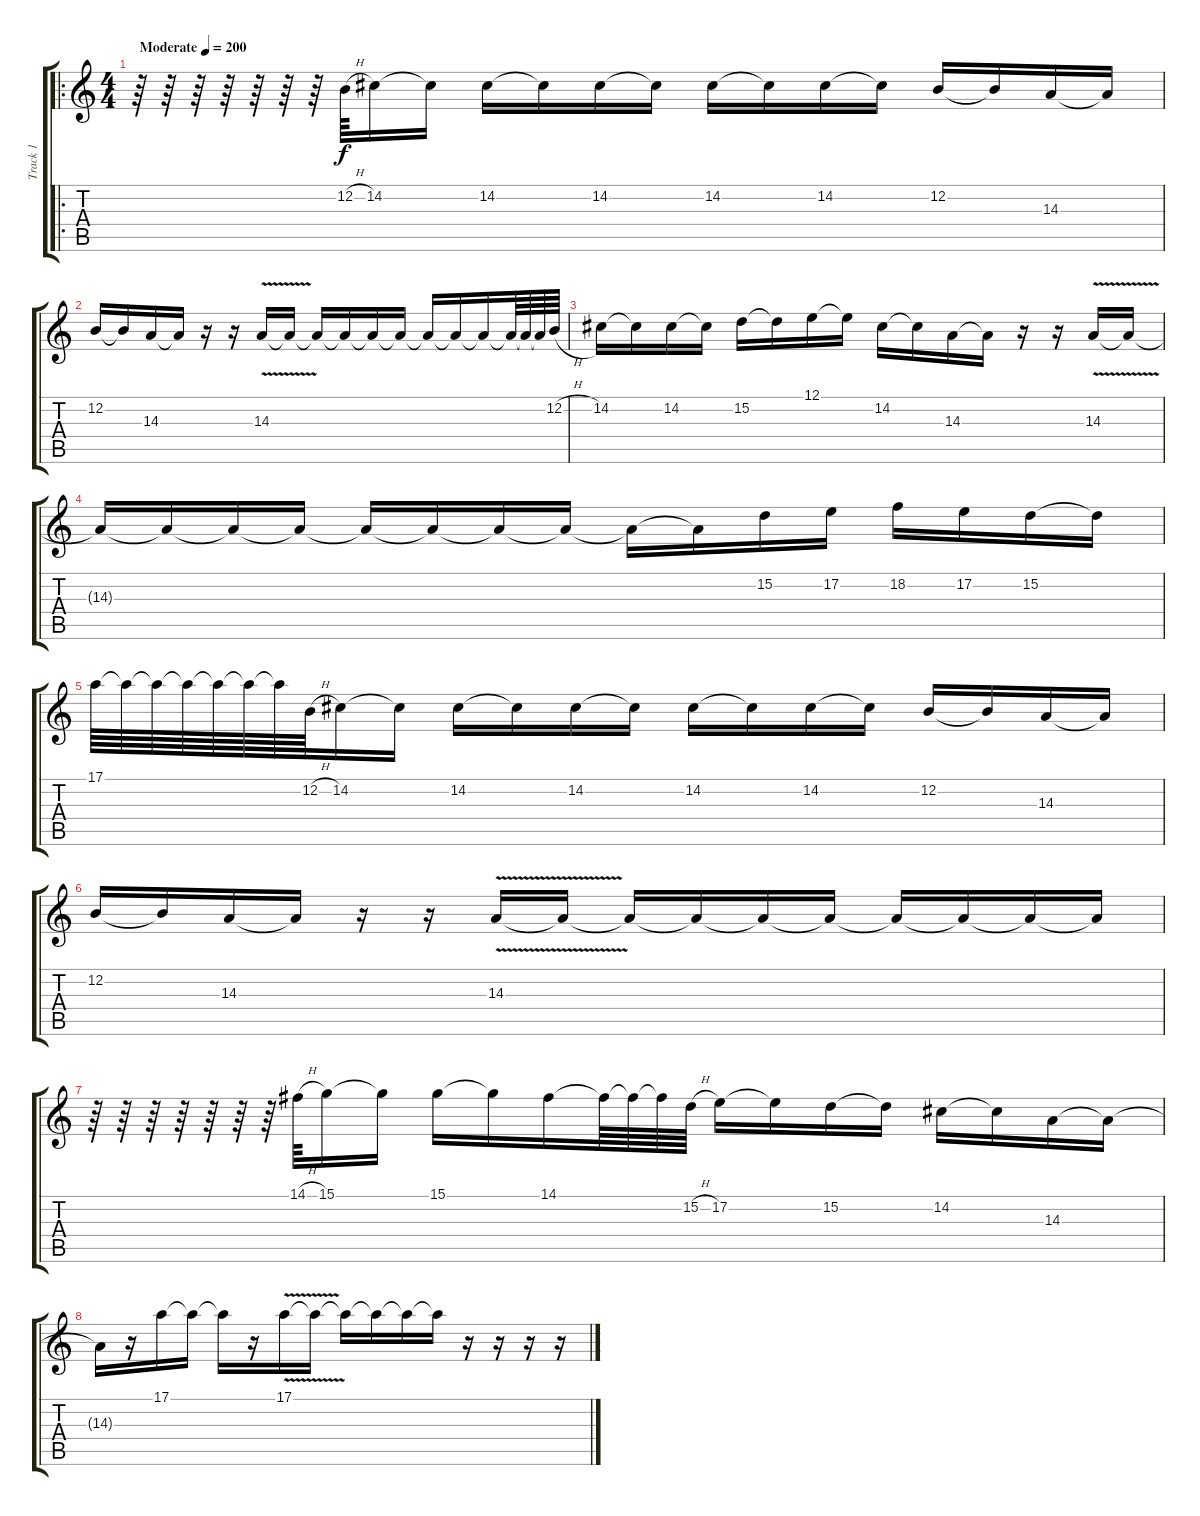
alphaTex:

\track ("Track 1" "Track 1") {instrument lead5charang}
\staff {score tabs}
\tuning (E4 B3 G3 D3 A2 E2) {hide}
\ro
\ts (4 4)
\tempo (200 "Moderate")
\clef g2
\ks c
r.64{dy f instrument lead5charang} r.64 r.64 r.64 r.64 r.64 r.64 12.2{h}.64 14.2.16 14.2{t}.16 14.2.16 14.2{t}.16 14.2.16 14.2{t}.16 14.2.16 14.2{t}.16 14.2.16 14.2{t}.16 12.2.16 12.2{t}.16 14.3.16 14.3{t}.16 |
12.2.16 12.2{t}.16 14.3.16 14.3{t}.16 r.16 r.16 14.3{v}.16 14.3{t}.16 14.3{t}.16 14.3{t}.16 14.3{t}.16 14.3{t}.16 14.3{t}.16 14.3{t}.16 14.3{t}.16 14.3{t}.64 14.3{t}.64 14.3{t}.64 12.2{h}.64 |
14.2.16 14.2{t}.16 14.2.16 14.2{t}.16 15.2.16 15.2{t}.16 12.1.16 12.1{t}.16 14.2.16 14.2{t}.16 14.3.16 14.3{t}.16 r.16 r.16 14.3{v}.16 14.3{t}.16 |
14.3{t}.16 14.3{t}.16 14.3{t}.16 14.3{t}.16 14.3{t}.16 14.3{t}.16 14.3{t}.16 14.3{t}.16 14.3{t}.16 14.3{t}.16 15.2.16 17.2.16 18.2.16 17.2.16 15.2.16 15.2{t}.16 |
17.1.64 17.1{t}.64 17.1{t}.64 17.1{t}.64 17.1{t}.64 17.1{t}.64 17.1{t}.64 12.2{h}.64 14.2.16 14.2{t}.16 14.2.16 14.2{t}.16 14.2.16 14.2{t}.16 14.2.16 14.2{t}.16 14.2.16 14.2{t}.16 12.2.16 12.2{t}.16 14.3.16 14.3{t}.16 |
12.2.16 12.2{t}.16 14.3.16 14.3{t}.16 r.16 r.16 14.3{v}.16 14.3{t}.16 14.3{t}.16 14.3{t}.16 14.3{t}.16 14.3{t}.16 14.3{t}.16 14.3{t}.16 14.3{t}.16 14.3{t}.16 |
r.64 r.64 r.64 r.64 r.64 r.64 r.64 14.1{h}.64 15.1.16 15.1{t}.16 15.1.16 15.1{t}.16 14.1.16 14.1{t}.64 14.1{t}.64 14.1{t}.64 15.2{h}.64 17.2.16 17.2{t}.16 15.2.16 15.2{t}.16 14.2.16 14.2{t}.16 14.3.16 14.3{t}.16 |
14.3{t}.16 r.16 17.1.16 17.1{t}.16 17.1{t}.16 r.16 17.1{v}.16 17.1{t}.16 17.1{t}.16 17.1{t}.16 17.1{t}.16 17.1{t}.16 r.16 r.16 r.16 r.16
